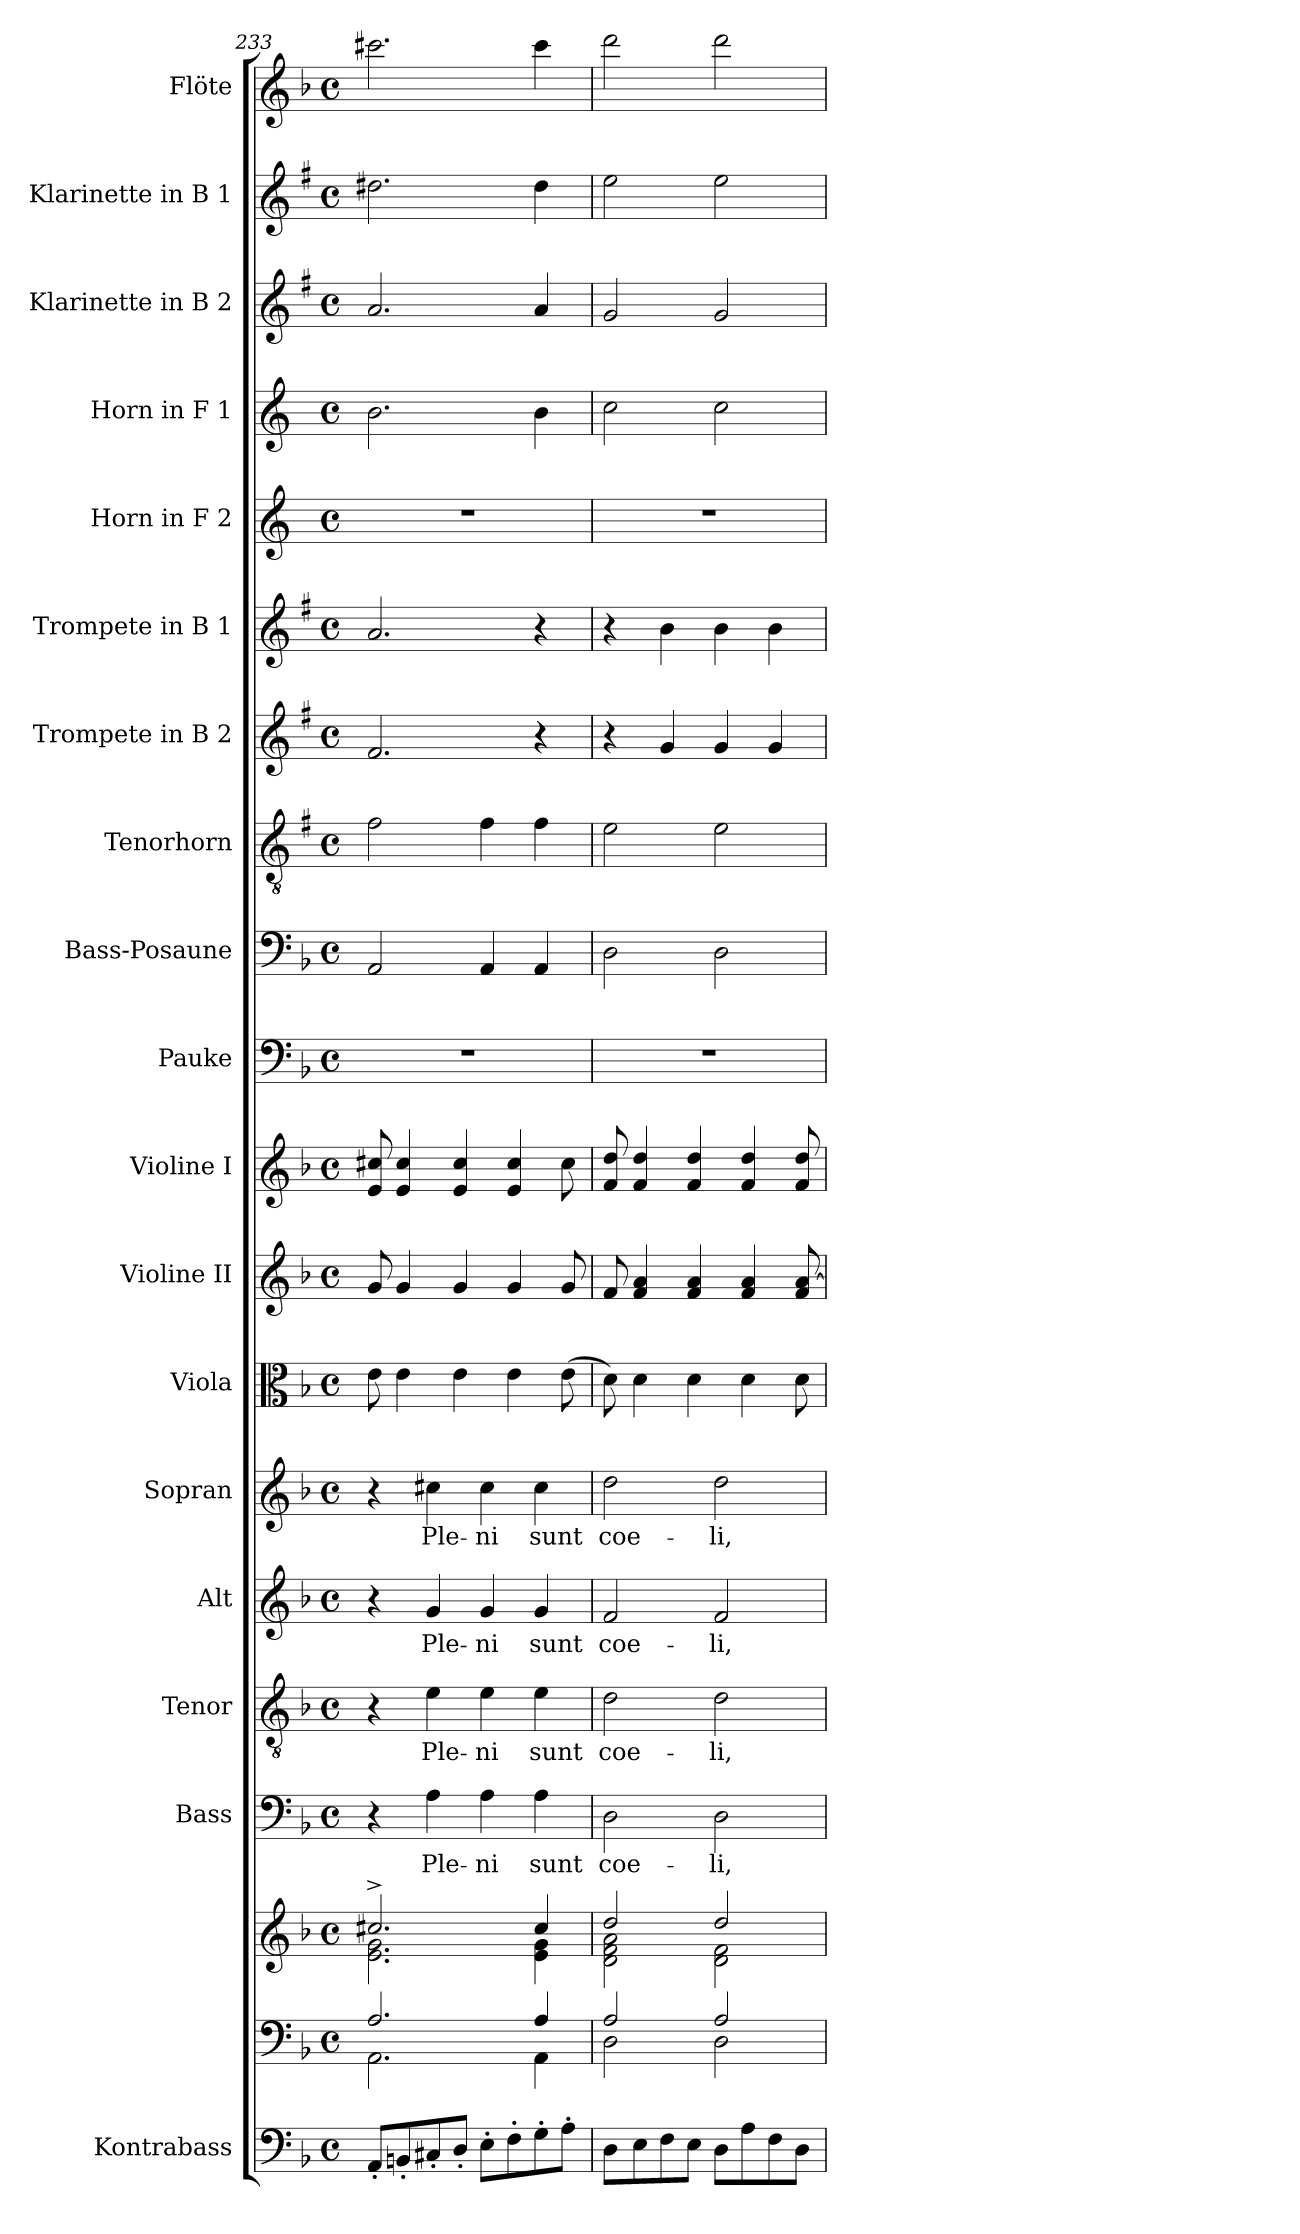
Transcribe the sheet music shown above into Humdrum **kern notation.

**kern	**kern	**kern	**kern	**text	**kern	**text	**kern	**text	**kern	**text	**kern	**kern	**kern	**kern	**kern	**kern	**kern	**kern	**kern	**kern	**kern	**kern	**kern
*part19	*part18	*part18	*part17	*part17	*part16	*part16	*part15	*part15	*part14	*part14	*part13	*part12	*part11	*part10	*part9	*part8	*part7	*part6	*part5	*part4	*part3	*part2	*part1
*staff20	*staff19	*staff18	*staff17	*staff17	*staff16	*staff16	*staff15	*staff15	*staff14	*staff14	*staff13	*staff12	*staff11	*staff10	*staff9	*staff8	*staff7	*staff6	*staff5	*staff4	*staff3	*staff2	*staff1
*I"Kontrabass	*	*	*I"Bass	*	*I"Tenor	*	*I"Alt	*	*I"Sopran	*	*I"Viola	*I"Violine II	*I"Violine I	*I"Pauke	*I"Bass-Posaune	*I"Tenorhorn	*I"Trompete in B 2	*I"Trompete in B 1	*I"Horn in F 2	*I"Horn in F 1	*I"Klarinette in B 2	*I"Klarinette in B 1	*I"Flöte
*I'Kb.	*	*	*I'B	*	*I'T	*	*I'A	*	*I'S	*	*I'Vla.	*I'Vl. II	*I'Vl. I	*I'Pk.	*I'B. Pos.	*I'T	*	*	*I'Hrn. 2	*I'Hrn. 1	*	*	*I'Fl.
*clefF4	*clefF4	*clefG2	*clefF4	*	*clefGv2	*	*clefG2	*	*clefG2	*	*clefC3	*clefG2	*clefG2	*clefF4	*clefF4	*clefGv2	*clefG2	*clefG2	*clefG2	*clefG2	*clefG2	*clefG2	*clefG2
*ITrd7c12	*	*	*	*	*	*	*	*	*	*	*	*	*	*	*	*ITrd1c2	*ITrd1c2	*ITrd1c2	*ITrd4c7	*ITrd4c7	*ITrd1c2	*ITrd1c2	*
*k[b-]	*k[b-]	*k[b-]	*k[b-]	*	*k[b-]	*	*k[b-]	*	*k[b-]	*	*k[b-]	*k[b-]	*k[b-]	*k[b-]	*k[b-]	*k[b-]	*k[b-]	*k[b-]	*k[b-]	*k[b-]	*k[b-]	*k[b-]	*k[b-]
*F:	*F:	*F:	*F:	*	*F:	*	*F:	*	*F:	*	*F:	*F:	*F:	*F:	*F:	*F:	*F:	*F:	*F:	*F:	*F:	*F:	*F:
*M4/4	*M4/4	*M4/4	*M4/4	*	*M4/4	*	*M4/4	*	*M4/4	*	*M4/4	*M4/4	*M4/4	*M4/4	*M4/4	*M4/4	*M4/4	*M4/4	*M4/4	*M4/4	*M4/4	*M4/4	*M4/4
*met(c)	*met(c)	*met(c)	*met(c)	*	*met(c)	*	*met(c)	*	*met(c)	*	*met(c)	*met(c)	*met(c)	*met(c)	*met(c)	*met(c)	*met(c)	*met(c)	*met(c)	*met(c)	*met(c)	*met(c)	*met(c)
=233	=233	=233	=233	=233	=233	=233	=233	=233	=233	=233	=233	=233	=233	=233	=233	=233	=233	=233	=233	=233	=233	=233	=233
*	*^	*^	*	*	*	*	*	*	*	*	*	*	*	*	*	*	*	*	*	*	*	*	*
8AAA'</L	2.A/	2.AA\	2.cc#X^>/	2.e\ 2.g\	4r	.	4r	.	4r	.	4r	.	8e\	8g/	8e/ 8cc#X/	1r	2AA/	2e\	2.e/	2.g/	1r	2.e\	2.g/	2.cc#X\	2.ccc#X\
8BBBn'</	.	.	.	.	.	.	.	.	.	.	.	.	4e\	4g/	4e/ 4cc#/	.	.	.	.	.	.	.	.	.	.
!	!	!	!	!	!	!LO:LY:b	!	!LO:LY:b	!	!LO:LY:b	!	!LO:LY:b	!	!	!	!	!	!	!	!	!	!	!	!	!
8CC#X'</	.	.	.	.	4A\	Ple-	4e\	Ple-	4g/	Ple-	4cc#X\	Ple-	.	.	.	.	.	.	.	.	.	.	.	.	.
8DD'</J	.	.	.	.	.	.	.	.	.	.	.	.	4e\	4g/	4e/ 4cc#/	.	.	.	.	.	.	.	.	.	.
!	!	!	!	!	!	!LO:LY:b	!	!LO:LY:b	!	!LO:LY:b	!	!LO:LY:b	!	!	!	!	!	!	!	!	!	!	!	!	!
8EE'>\L	.	.	.	.	4A\	-ni	4e\	-ni	4g/	-ni	4cc#\	-ni	.	.	.	.	4AA/	4e\	.	.	.	.	.	.	.
8FF'>\	.	.	.	.	.	.	.	.	.	.	.	.	4e\	4g/	4e/ 4cc#/	.	.	.	.	.	.	.	.	.	.
!	!	!	!	!	!	!LO:LY:b	!	!LO:LY:b	!	!LO:LY:b	!	!LO:LY:b	!	!	!	!	!	!	!	!	!	!	!	!	!
8GG'>\	4A/	4AA\	4cc#/	4e\ 4g\	4A\	sunt	4e\	sunt	4g/	sunt	4cc#\	sunt	.	.	.	.	4AA/	4e\	4r	4r	.	4e\	4g/	4cc#\	4ccc#\
8AA'>\J	.	.	.	.	.	.	.	.	.	.	.	.	(>8e\	8g/	8cc#\	.	.	.	.	.	.	.	.	.	.
=234	=234	=234	=234	=234	=234	=234	=234	=234	=234	=234	=234	=234	=234	=234	=234	=234	=234	=234	=234	=234	=234	=234	=234	=234	=234
!	!	!	!	!	!	!LO:LY:b	!	!LO:LY:b	!	!LO:LY:b	!	!LO:LY:b	!	!	!	!	!	!	!	!	!	!	!	!	!
8DD\L	2A/	2D\	2dd/	2d\ 2f\ 2a\	2D\	coe-	2d\	coe-	2f/	coe-	2dd\	coe-	8d\)	8f/	8f/ 8dd/	1r	2D\	2d\	4r	4r	1r	2f\	2f/	2dd\	2ddd\
8EE\	.	.	.	.	.	.	.	.	.	.	.	.	4d\	4f/ 4a/	4f/ 4dd/	.	.	.	.	.	.	.	.	.	.
8FF\	.	.	.	.	.	.	.	.	.	.	.	.	.	.	.	.	.	.	4f/	4a\	.	.	.	.	.
8EE\J	.	.	.	.	.	.	.	.	.	.	.	.	4d\	4f/ 4a/	4f/ 4dd/	.	.	.	.	.	.	.	.	.	.
!	!	!	!	!	!	!LO:LY:b	!	!LO:LY:b	!	!LO:LY:b	!	!LO:LY:b	!	!	!	!	!	!	!	!	!	!	!	!	!
8DD\L	2A/	2D\	2dd/	2d\ 2f\	2D\	-li,	2d\	-li,	2f/	-li,	2dd\	-li,	.	.	.	.	2D\	2d\	4f/	4a\	.	2f\	2f/	2dd\	2ddd\
8AA\	.	.	.	.	.	.	.	.	.	.	.	.	4d\	4f/ 4a/	4f/ 4dd/	.	.	.	.	.	.	.	.	.	.
8FF\	.	.	.	.	.	.	.	.	.	.	.	.	.	.	.	.	.	.	4f/	4a\	.	.	.	.	.
8DD\J	.	.	.	.	.	.	.	.	.	.	.	.	8d\	8f/ [>8a/	8f/ 8dd/	.	.	.	.	.	.	.	.	.	.
*	*v	*v	*	*	*	*	*	*	*	*	*	*	*	*	*	*	*	*	*	*	*	*	*	*	*
*	*	*v	*v	*	*	*	*	*	*	*	*	*	*	*	*	*	*	*	*	*	*	*	*	*
=	=	=	=	=	=	=	=	=	=	=	=	=	=	=	=	=	=	=	=	=	=	=	=
*-	*-	*-	*-	*-	*-	*-	*-	*-	*-	*-	*-	*-	*-	*-	*-	*-	*-	*-	*-	*-	*-	*-	*-
